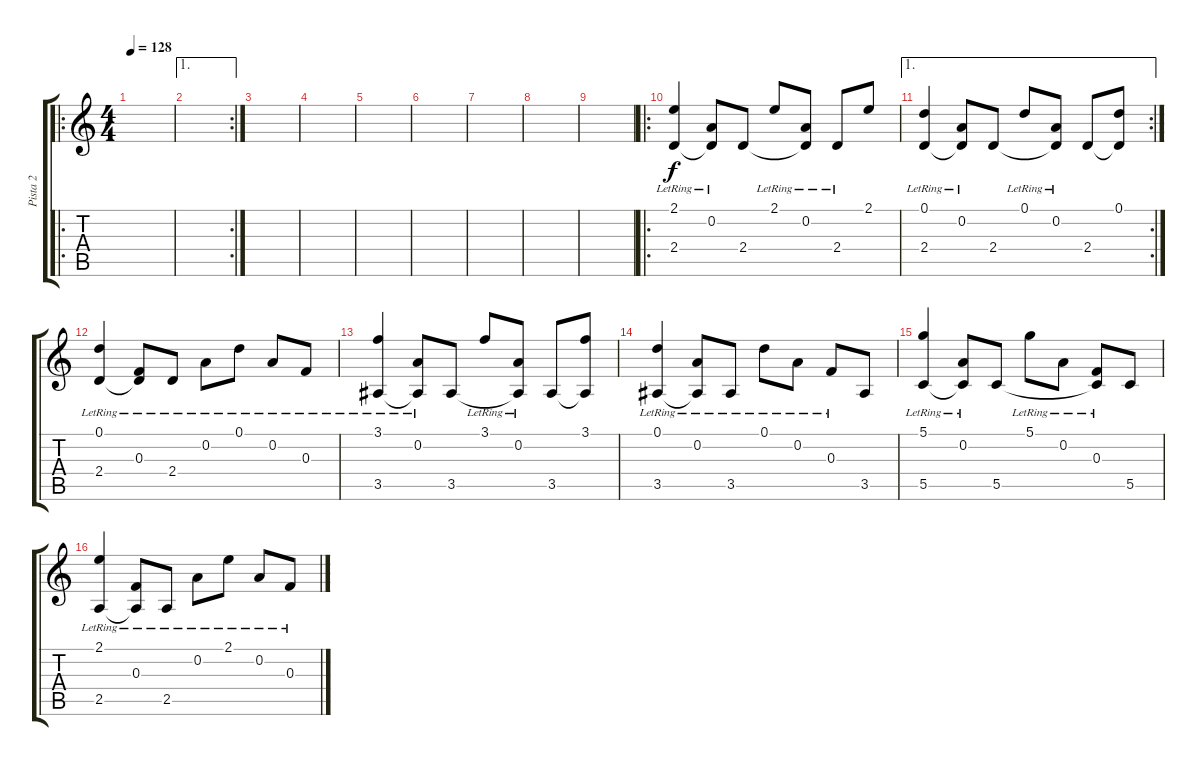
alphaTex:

\track ("Pista 2" "Pista 2") {instrument electricguitarjazz}
\staff {score tabs}
\tuning (D4 A3 F3 C3 G2 D2) {hide}
\ro
\ts (4 4)
\tempo 128
\clef g2
\ks c
|
\ae 1
\rc 2
|
|
|
|
|
|
|
|
\ro
(2.1{lr} 2.4).4 (0.2{lr} 2.4{t}).8 2.4.8 2.1{lr}.8 (0.2{lr} 2.4{t}).8 2.4{lr}.8 2.1.8 |
\ae 1
\rc 2
(0.1{lr} 2.4).4 (0.2{lr} 2.4{t}).8 2.4.8 0.1{lr}.8 (0.2{lr} 2.4{t}).8 2.4.8 (0.1 2.4{t}).8 |
(0.1{lr} 2.4).4 (0.3{lr} 2.4{t}).8 2.4{lr}.8 0.2{lr}.8 0.1{lr}.8 0.2{lr}.8 0.3{lr}.8 |
(3.1{lr} 3.5).4 (0.2{lr} 3.5{t}).8 3.5.8 3.1{lr}.8 (0.2{lr} 3.5{t}).8 3.5.8 (3.1 3.5{t}).8 |
(0.1{lr} 3.5).4 (0.2{lr} 3.5{t}).8 3.5{lr}.8 0.1{lr}.8 0.2{lr}.8 0.3{lr}.8 3.5.8 |
(5.1{lr} 5.5).4 (0.2{lr} 5.5{t}).8 5.5.8 5.1{lr}.8 0.2{lr}.8 (0.3{lr} 5.5{t}).8 5.5.8 |
(2.1{lr} 2.5).4 (0.3{lr} 2.5{t}).8 2.5{lr}.8 0.2{lr}.8 2.1{lr}.8 0.2{lr}.8 0.3{lr}.8
